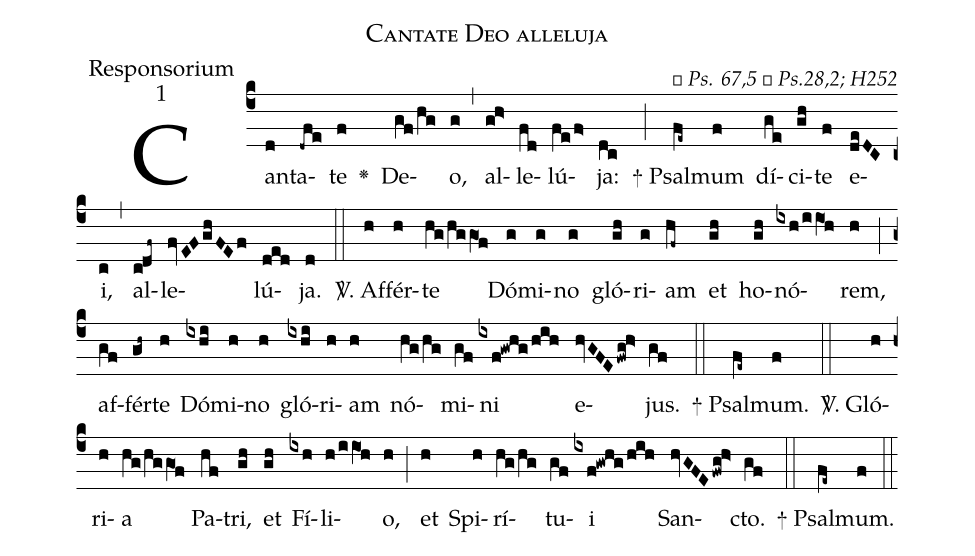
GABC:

name:Cantate Deo alleluja;
office-part:Responsorium;
mode:1;
commentary:ꝶ Ps. 67,5 ꝟ Ps.28,2; H252;
%%
(c4)Can(d)ta(-dfe)te(f) <v>\greheightstar</v>() De(gf/hg)o,(g) (,)
al(gh>)le(fd)lú(fe/f>)ja:(dc) (;)

+ Psal(fe~)mum(f) dí(ge)ci(gh)te(f) e(deDC)i,(c) (,)
al(c!df~)le(fvEFghFEf)lú(ded)ja.(d) (::)

<sp>V/</sp>.
Af(h)fér(h)te(hg/hg/gO1f) Dó(g)mi(g)no(g) gló(gh)ri(g)am(hf~)
et(gh) ho(gh)nó(ixh/iiO1h)rem,(h) (;)
af(gf)fér(gh~)te(h) Dó(ixhi)mi(h)no(h) gló(ixhi)ri(h)am(h)
nó(hg/hg)mi(gf)ni(ixf!gwhg/hih) e(hvGFEfwg!h>)jus.(gf) (::)

+ Psal(fe~)mum.(f) (::)

<sp>V/</sp>.
Gló(h)ri(h)a(hg/hg/gO1f)
Pa(hf)tri,(gh) et(gh) Fí(ixh)li(h/iiO1h)o,(h) (;)
et(h) Spi(h)rí(hg/hg)tu(gf)i(ixf!gwhg/hih)
San(hvGFEfwg!h>)cto.(gf) (::)

+ Psal(fe~)mum.(f) (::)
